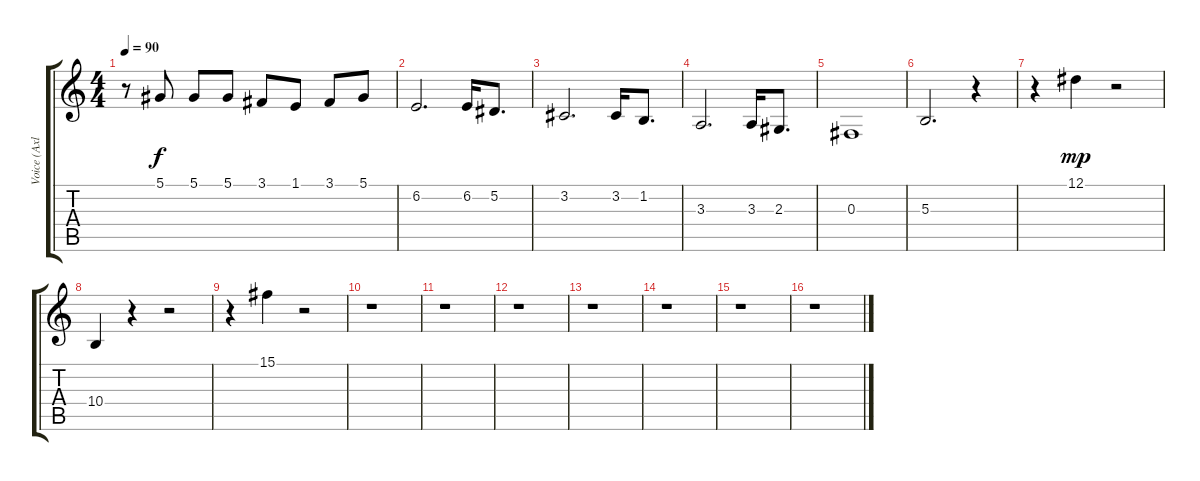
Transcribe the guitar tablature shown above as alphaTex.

\track ("Voice (Axl)" "Voice (Axl") {instrument lead2sawtooth}
\staff {score tabs}
\tuning (Eb4 Bb3 Gb3 Db3 Ab2 Eb2) {hide}
\ts (4 4)
\tempo 90
\clef g2
\ks c
r.8{dy f} 5.1.8 5.1.8 5.1.8 3.1.8 1.1.8 3.1.8 5.1.8 |
6.2.2{d} 6.2.16 5.2.8{d} |
3.2.2{d} 3.2.16 1.2.8{d} |
3.3.2{d} 3.3.16 2.3.8{d} |
0.3.1 |
5.3.2{d} r.4 |
r.4 12.1.4{dy mp} r.2 |
10.4.4 r.4 r.2 |
r.4 15.1.4 r.2 |
r.1 |
r.1 |
r.1 |
r.1 |
r.1 |
r.1 |
r.1
